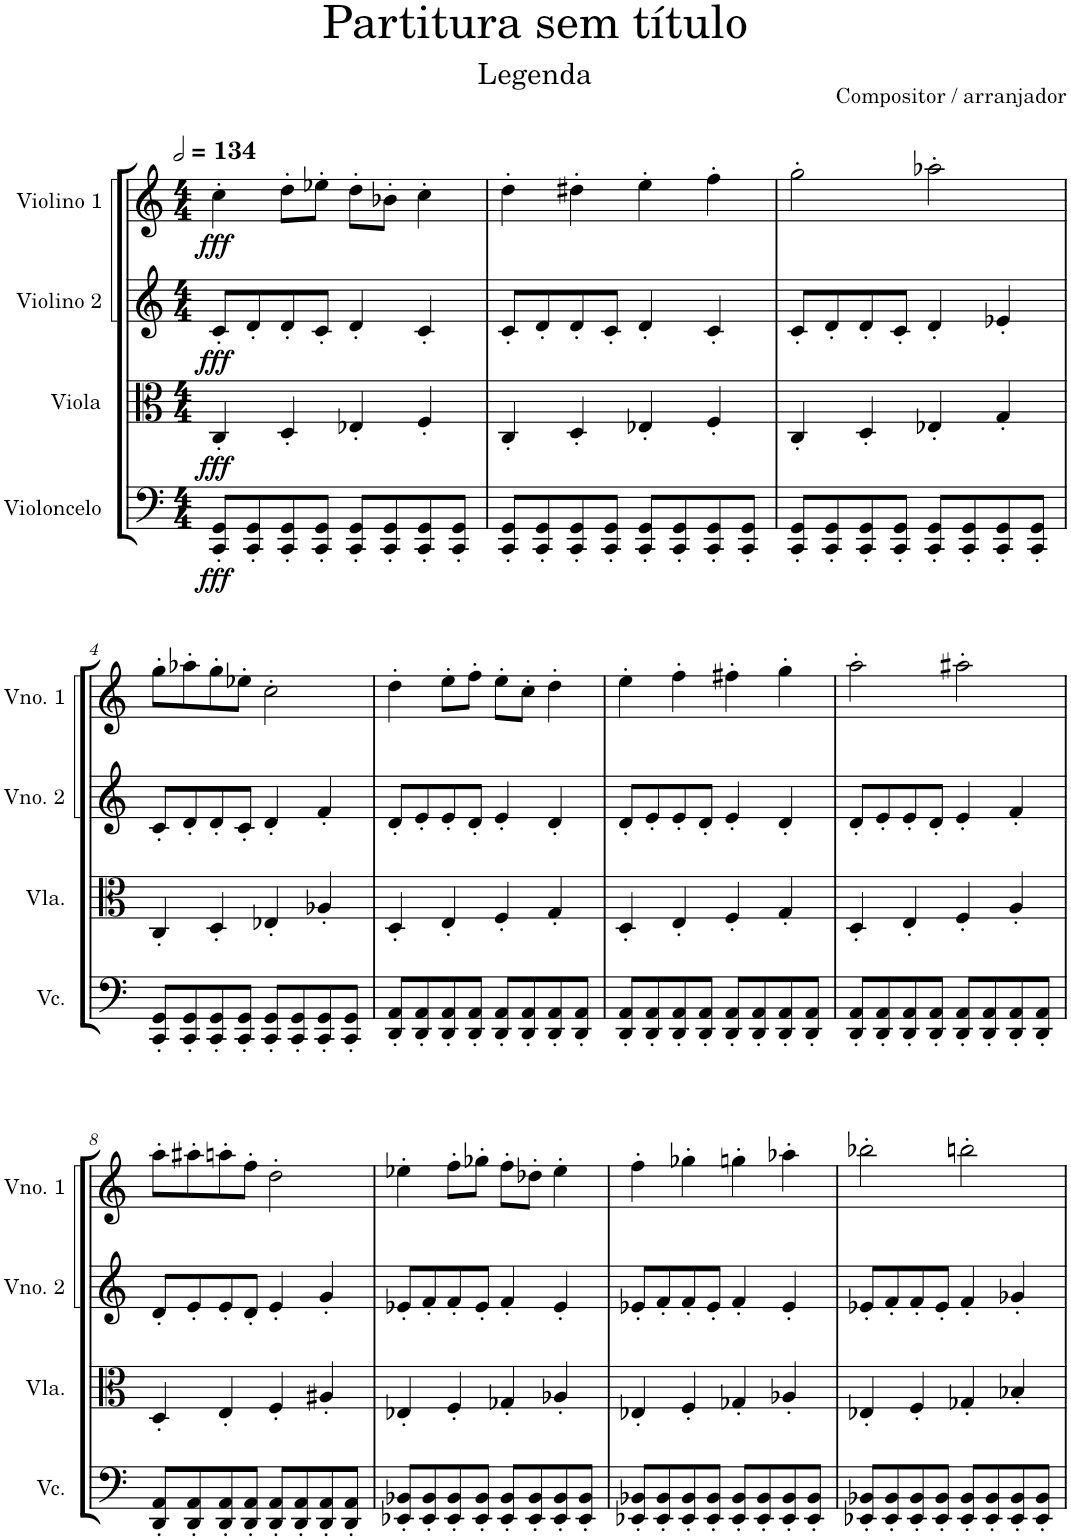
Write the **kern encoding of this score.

**kern	**dynam	**kern	**dynam	**kern	**dynam	**kern	**dynam
*part4	*part4	*part3	*part3	*part2	*part2	*part1	*part1
*staff4	*staff4	*staff3	*staff3	*staff2	*staff2	*staff1	*staff1
*I"Violoncelo	*	*I"Viola	*	*I"Violino 2	*	*I"Violino 1	*
*I'Vc.	*	*I'Vla.	*	*I'Vno. 2	*	*I'Vno. 1	*
*clefF4	*	*clefC3	*	*clefG2	*	*clefG2	*
*k[]	*	*k[]	*	*k[]	*	*k[]	*
*M4/4	*	*M4/4	*	*M4/4	*	*M4/4	*
*MM268	*	*MM268	*	*MM268	*	*MM268	*
=1	=1	=1	=1	=1	=1	=1	=1
!	!LO:DY:b	!	!LO:DY:b	!	!LO:DY:b	!	!LO:DY:b
8CC/' 8GG/'L	fff	4C'/	fff	8c'/L	fff	4cc'\	fff
8CC/' 8GG/'	.	.	.	8d'/	.	.	.
8CC/' 8GG/'	.	4D'/	.	8d'/	.	8dd'\L	.
8CC/' 8GG/'J	.	.	.	8c'/J	.	8ee-X'\J	.
8CC/' 8GG/'L	.	4E-X'/	.	4d'/	.	8dd'\L	.
8CC/' 8GG/'	.	.	.	.	.	8b-X'\J	.
8CC/' 8GG/'	.	4F'/	.	4c'/	.	4cc'\	.
8CC/' 8GG/'J	.	.	.	.	.	.	.
=2	=2	=2	=2	=2	=2	=2	=2
8CC/' 8GG/'L	.	4C'/	.	8c'/L	.	4dd'\	.
8CC/' 8GG/'	.	.	.	8d'/	.	.	.
8CC/' 8GG/'	.	4D'/	.	8d'/	.	4dd#X'\	.
8CC/' 8GG/'J	.	.	.	8c'/J	.	.	.
8CC/' 8GG/'L	.	4E-X'/	.	4d'/	.	4ee'\	.
8CC/' 8GG/'	.	.	.	.	.	.	.
8CC/' 8GG/'	.	4F'/	.	4c'/	.	4ff'\	.
8CC/' 8GG/'J	.	.	.	.	.	.	.
=3	=3	=3	=3	=3	=3	=3	=3
8CC/' 8GG/'L	.	4C'/	.	8c'/L	.	2gg'\	.
8CC/' 8GG/'	.	.	.	8d'/	.	.	.
8CC/' 8GG/'	.	4D'/	.	8d'/	.	.	.
8CC/' 8GG/'J	.	.	.	8c'/J	.	.	.
8CC/' 8GG/'L	.	4E-X'/	.	4d'/	.	2aa-X'\	.
8CC/' 8GG/'	.	.	.	.	.	.	.
8CC/' 8GG/'	.	4G'/	.	4e-X'/	.	.	.
8CC/' 8GG/'J	.	.	.	.	.	.	.
!!LO:LB:g=z
=4	=4	=4	=4	=4	=4	=4	=4
8CC/' 8GG/'L	.	4C'/	.	8c'/L	.	8gg'\L	.
8CC/' 8GG/'	.	.	.	8d'/	.	8aa-X'\	.
8CC/' 8GG/'	.	4D'/	.	8d'/	.	8gg'\	.
8CC/' 8GG/'J	.	.	.	8c'/J	.	8ee-X'\J	.
8CC/' 8GG/'L	.	4E-X'/	.	4d'/	.	2cc'\	.
8CC/' 8GG/'	.	.	.	.	.	.	.
8CC/' 8GG/'	.	4A-X'/	.	4f'/	.	.	.
8CC/' 8GG/'J	.	.	.	.	.	.	.
=5	=5	=5	=5	=5	=5	=5	=5
8DD/' 8AA/'L	.	4D'/	.	8d'/L	.	4dd'\	.
8DD/' 8AA/'	.	.	.	8e'/	.	.	.
8DD/' 8AA/'	.	4E'/	.	8e'/	.	8ee'\L	.
8DD/' 8AA/'J	.	.	.	8d'/J	.	8ff'\J	.
8DD/' 8AA/'L	.	4F'/	.	4e'/	.	8ee'\L	.
8DD/' 8AA/'	.	.	.	.	.	8cc'\J	.
8DD/' 8AA/'	.	4G'/	.	4d'/	.	4dd'\	.
8DD/' 8AA/'J	.	.	.	.	.	.	.
=6	=6	=6	=6	=6	=6	=6	=6
8DD/' 8AA/'L	.	4D'/	.	8d'/L	.	4ee'\	.
8DD/' 8AA/'	.	.	.	8e'/	.	.	.
8DD/' 8AA/'	.	4E'/	.	8e'/	.	4ff'\	.
8DD/' 8AA/'J	.	.	.	8d'/J	.	.	.
8DD/' 8AA/'L	.	4F'/	.	4e'/	.	4ff#X'\	.
8DD/' 8AA/'	.	.	.	.	.	.	.
8DD/' 8AA/'	.	4G'/	.	4d'/	.	4gg'\	.
8DD/' 8AA/'J	.	.	.	.	.	.	.
=7	=7	=7	=7	=7	=7	=7	=7
8DD/' 8AA/'L	.	4D'/	.	8d'/L	.	2aa'\	.
8DD/' 8AA/'	.	.	.	8e'/	.	.	.
8DD/' 8AA/'	.	4E'/	.	8e'/	.	.	.
8DD/' 8AA/'J	.	.	.	8d'/J	.	.	.
8DD/' 8AA/'L	.	4F'/	.	4e'/	.	2aa#X'\	.
8DD/' 8AA/'	.	.	.	.	.	.	.
8DD/' 8AA/'	.	4A'/	.	4f'/	.	.	.
8DD/' 8AA/'J	.	.	.	.	.	.	.
!!LO:LB:g=z
=8	=8	=8	=8	=8	=8	=8	=8
8DD/' 8AA/'L	.	4D'/	.	8d'/L	.	8aa'\L	.
8DD/' 8AA/'	.	.	.	8e'/	.	8aa#X'\	.
8DD/' 8AA/'	.	4E'/	.	8e'/	.	8aan'\	.
8DD/' 8AA/'J	.	.	.	8d'/J	.	8ff'\J	.
8DD/' 8AA/'L	.	4F'/	.	4e'/	.	2dd'\	.
8DD/' 8AA/'	.	.	.	.	.	.	.
8DD/' 8AA/'	.	4A#X'/	.	4g'/	.	.	.
8DD/' 8AA/'J	.	.	.	.	.	.	.
=9	=9	=9	=9	=9	=9	=9	=9
8EE-X/' 8BB-X/'L	.	4E-X'/	.	8e-X'/L	.	4ee-X'\	.
8EE-/' 8BB-/'	.	.	.	8f'/	.	.	.
8EE-/' 8BB-/'	.	4F'/	.	8f'/	.	8ff'\L	.
8EE-/' 8BB-/'J	.	.	.	8e-'/J	.	8gg-X'\J	.
8EE-/' 8BB-/'L	.	4G-X'/	.	4f'/	.	8ff'\L	.
8EE-/' 8BB-/'	.	.	.	.	.	8dd-X'\J	.
8EE-/' 8BB-/'	.	4A-X'/	.	4e-'/	.	4ee-'\	.
8EE-/' 8BB-/'J	.	.	.	.	.	.	.
=10	=10	=10	=10	=10	=10	=10	=10
8EE-X/' 8BB-X/'L	.	4E-X'/	.	8e-X'/L	.	4ff'\	.
8EE-/' 8BB-/'	.	.	.	8f'/	.	.	.
8EE-/' 8BB-/'	.	4F'/	.	8f'/	.	4gg-X'\	.
8EE-/' 8BB-/'J	.	.	.	8e-'/J	.	.	.
8EE-/' 8BB-/'L	.	4G-X'/	.	4f'/	.	4ggn'\	.
8EE-/' 8BB-/'	.	.	.	.	.	.	.
8EE-/' 8BB-/'	.	4A-X'/	.	4e-'/	.	4aa-X'\	.
8EE-/' 8BB-/'J	.	.	.	.	.	.	.
=11	=11	=11	=11	=11	=11	=11	=11
8EE-X/' 8BB-X/'L	.	4E-X'/	.	8e-X'/L	.	2bb-X'\	.
8EE-/' 8BB-/'	.	.	.	8f'/	.	.	.
8EE-/' 8BB-/'	.	4F'/	.	8f'/	.	.	.
8EE-/' 8BB-/'J	.	.	.	8e-'/J	.	.	.
8EE-/' 8BB-/'L	.	4G-X'/	.	4f'/	.	2bbn'\	.
8EE-/' 8BB-/'	.	.	.	.	.	.	.
8EE-/' 8BB-/'	.	4B-X'/	.	4g-X'/	.	.	.
8EE-/' 8BB-/'J	.	.	.	.	.	.	.
=	=	=	=	=	=	=	=
*-	*-	*-	*-	*-	*-	*-	*-
